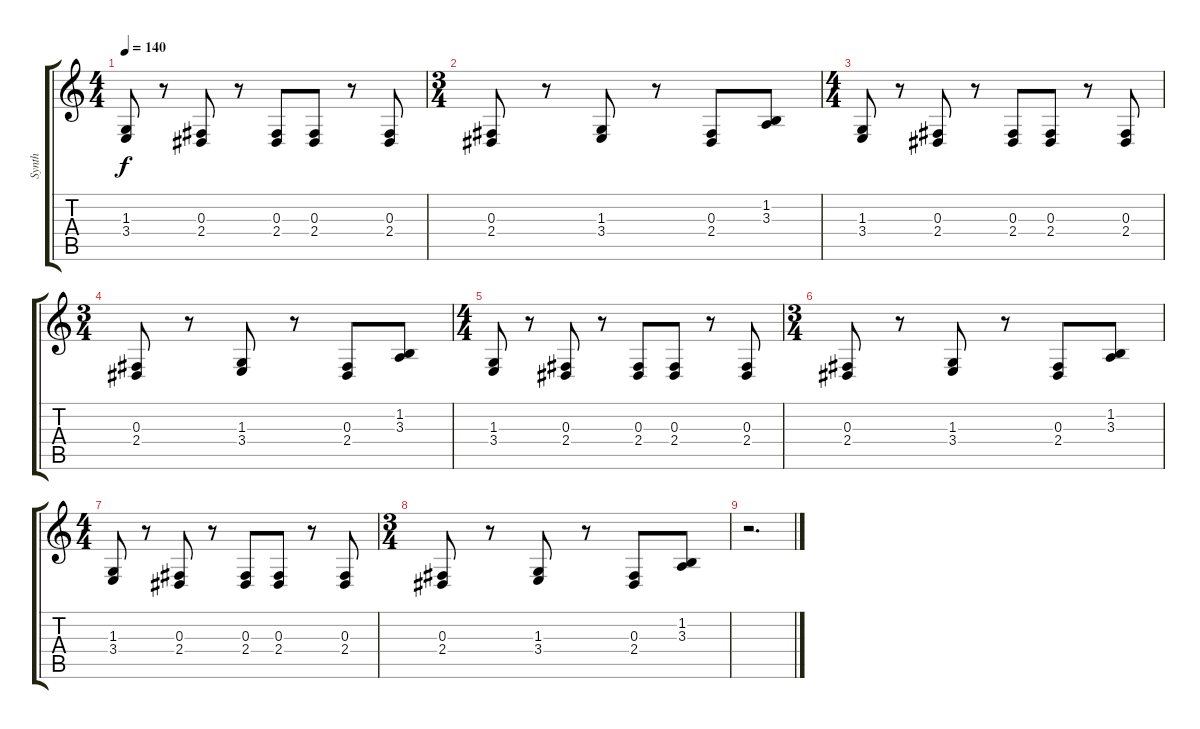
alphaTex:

\track ("Synth" "Synth") {instrument pad3polysynth}
\staff {score tabs}
\tuning (Eb4 Bb3 Gb3 Db3 Ab2 Eb2) {hide}
\ts (4 4)
\tempo 140
\clef g2
\ks c
(1.3 3.4).8{dy f volume 8} r.8 (0.3 2.4).8 r.8 (0.3 2.4).8 (0.3 2.4).8 r.8 (0.3 2.4).8 |
\ts (3 4)
(0.3 2.4).8 r.8 (1.3 3.4).8 r.8 (0.3 2.4).8 (1.2 3.3).8 |
\ts (4 4)
(1.3 3.4).8{volume 6} r.8 (0.3 2.4).8 r.8 (0.3 2.4).8 (0.3 2.4).8 r.8 (0.3 2.4).8 |
\ts (3 4)
(0.3 2.4).8 r.8 (1.3 3.4).8 r.8 (0.3 2.4).8 (1.2 3.3).8 |
\ts (4 4)
(1.3 3.4).8{volume 3} r.8 (0.3 2.4).8 r.8 (0.3 2.4).8 (0.3 2.4).8 r.8 (0.3 2.4).8 |
\ts (3 4)
(0.3 2.4).8 r.8 (1.3 3.4).8 r.8 (0.3 2.4).8 (1.2 3.3).8 |
\ts (4 4)
(1.3 3.4).8{volume 0} r.8 (0.3 2.4).8 r.8 (0.3 2.4).8 (0.3 2.4).8 r.8 (0.3 2.4).8 |
\ts (3 4)
(0.3 2.4).8 r.8 (1.3 3.4).8 r.8 (0.3 2.4).8 (1.2 3.3).8 |
r.2{d}
